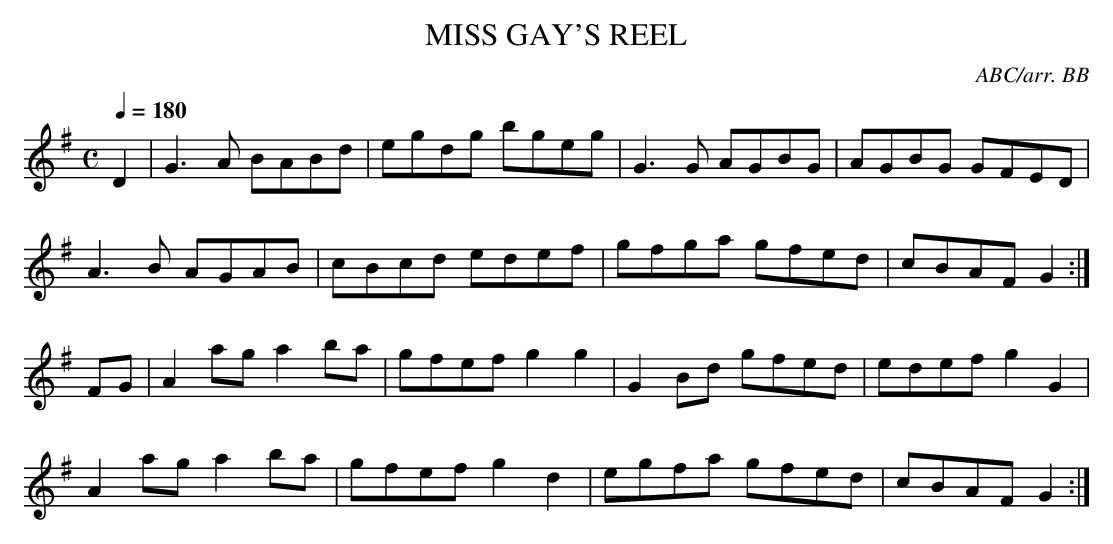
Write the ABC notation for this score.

X:1
T:MISS GAY'S REEL
C:ABC/arr. BB
Q:1/4=180
L:1/8
M:C
K:G
D2|G3A BABd|egdg bgeg|G3G AGBG|AGBG GFED|
A3B AGAB|cBcd edef|gfga gfed|cBAF G2 :|
FG|A2ag a2ba|gfef g2g2|G2Bd gfed|edef g2G2|
A2ag a2ba|gfef g2d2|egfa gfed|cBAF G2 :|
